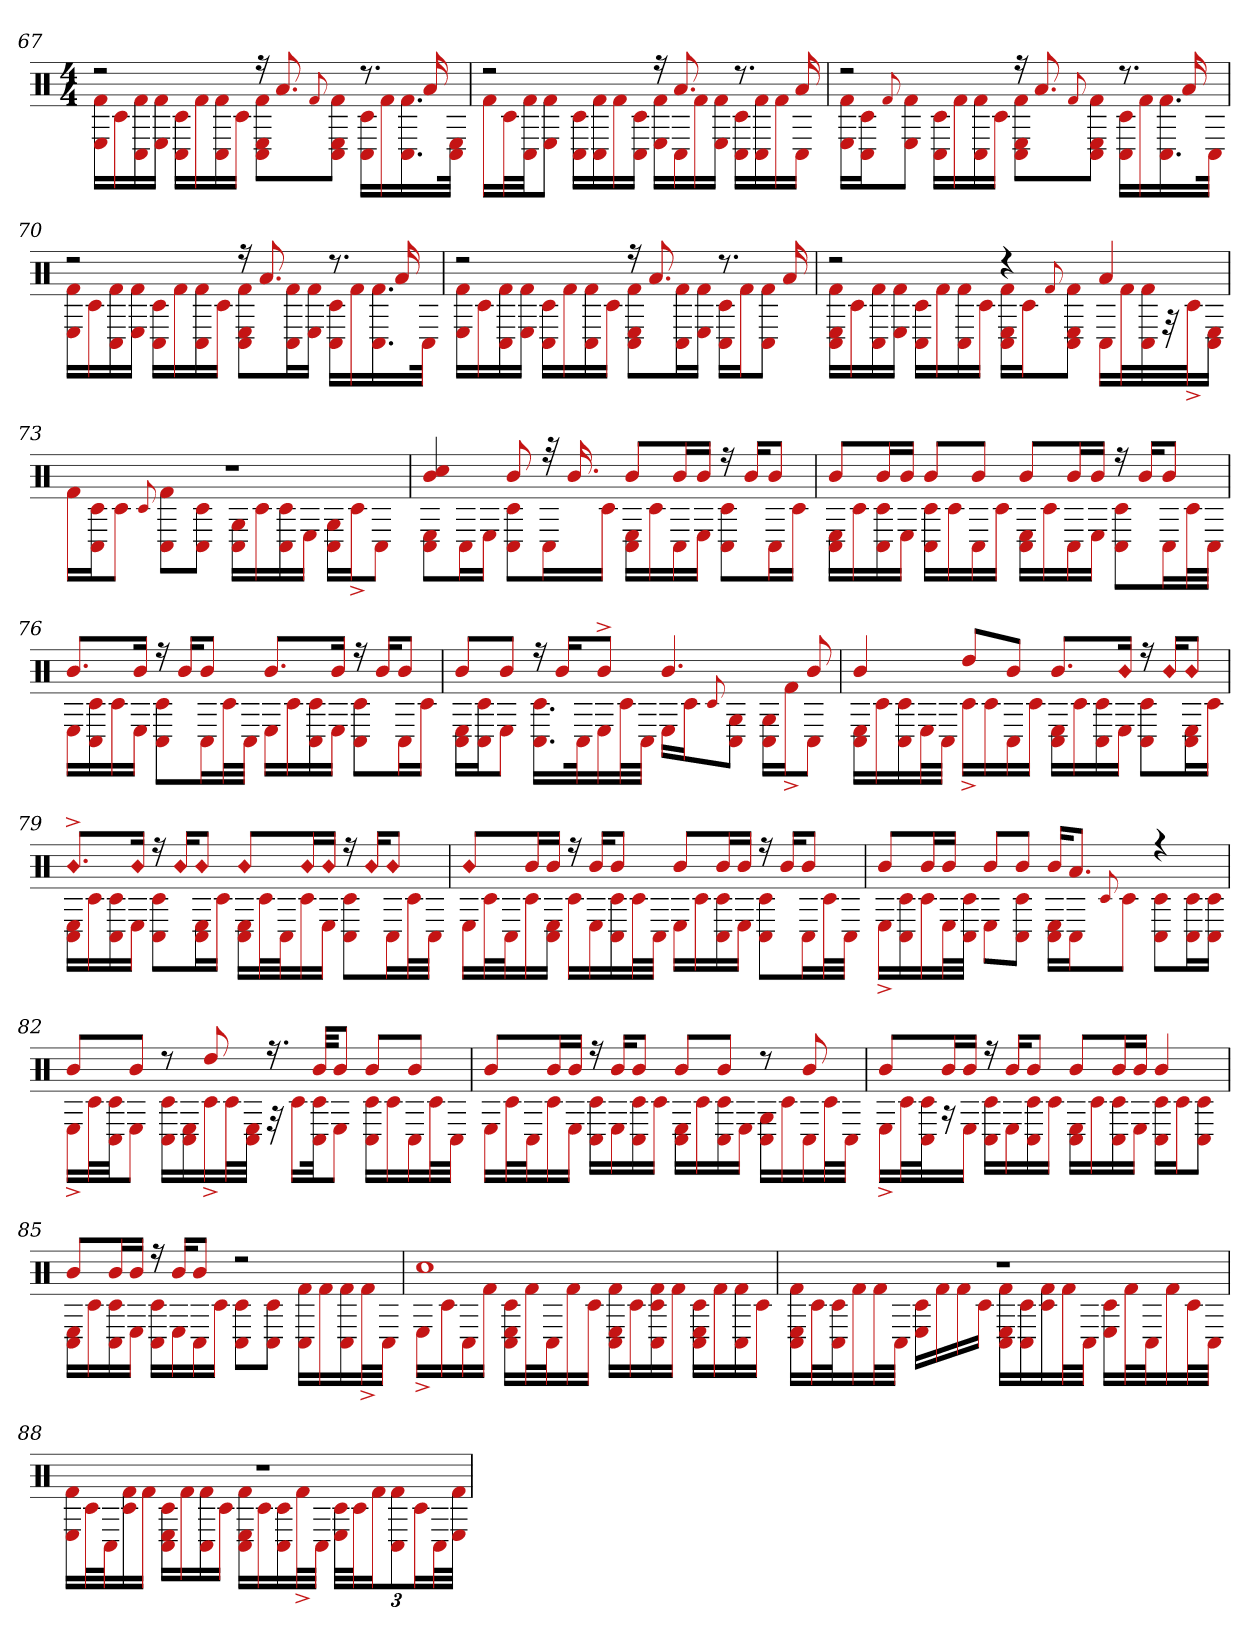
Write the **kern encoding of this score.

**kern
*part1
*staff1
*clefX
*k[]
*M4/4
=67
*^
2r	16E 16f#LL
.	16c#
.	16C# 16f#
.	16f# 16EJJ
.	16C# 16c#LL
.	16f#
.	16f# 16C#
.	16c#JJ
16r	8C# 8f# 8EL
8.a	.
.	8qqf#
.	8C# 8f# 8EJ
8.r	16C# 16c#LL
.	16f#
.	16.C# 16.f#
16a	.
.	32C# 32EJJk
=68	=68
2r	16f#LL
.	32c#L
.	32C# 32f#JJ
.	8E 8f#J
.	16C# 16c#LL
.	16f# 16C#
.	16f#
.	16c# 16C#JJ
16r	16E 16f#LL
8.a	16C#
.	16f#
.	16E 16f#JJ
8.r	16C# 16c#LL
.	16f# 16C#
.	16f#
16a	16C#JJ
=69	=69
2r	16E 16f#LL
.	16c# 16C#J
.	8qqf#
.	8f# 8EJ
.	16C# 16c#LL
.	16f#
.	16C# 16f#
.	16c#JJ
16r	8C# 8E 8f#L
8.a	.
.	8qqf#
.	8C# 8E 8f#J
8.r	16C# 16c#LL
.	16f#
.	16.C# 16.f#
16a	.
.	32C#JJk
=70	=70
2r	16E 16f#LL
.	16c#
.	16C# 16f#
.	16f# 16EJJ
.	16C# 16c#LL
.	16f#
.	16C# 16f#
.	16c#JJ
16r	8C# 8f# 8EL
8.a	.
.	16C# 16f#L
.	16f# 16EJJ
8.r	16C# 16c#LL
.	16f#
.	16.C# 16.f#
16a	.
.	32C#JJk
=71	=71
2r	16E 16f#LL
.	16c#
.	16C# 16f#
.	16E 16f#JJ
.	16C# 16c#LL
.	16f#
.	16C# 16f#
.	16c#JJ
16r	8C# 8E 8f#L
8.a	.
.	16C# 16f#L
.	16f# 16EJJ
8.r	16C# 16c#LL
.	16f#J
.	8C# 8f#J
16a	.
=72	=72
2r	16C# 16E 16f#LL
.	16c#
.	16C# 16f#
.	16f# 16EJJ
.	16C# 16c#LL
.	16f#
.	16C# 16f#
.	16c#JJ
4r	16C# 16E 16f#LL
.	16c#J
.	8qqf#
.	8C# 8f# 8EJ
4a	16C#LL
.	32f#L
.	32C# 32f#
.	32r
.	32c#^J
.	16C# 16EJJ
=73	=73
1r	16f#LL
.	16c# 16C#J
.	8c#J
.	8qqc#
.	8C# 8f#L
.	8C# 8c#J
.	16C# 16GLL
.	16c#
.	16C# 16c#
.	16EJJ
.	16G 16C#LL
.	16c#^J
.	8C#J
=74	=74
4cc# 4b	8C# 8EL
.	16C#L
.	16EJJ
8b	8C# 8c#L
32r	16C#L
16.b	.
.	16c#JJ
8bL	16C# 16ELL
.	16c#
16bL	16C#
16bJJ	16EJJ
16r	8c# 8C#L
16bKL	.
8bJ	16C#L
.	16c#JJ
=75	=75
8bL	16C# 16ELL
.	16c#
16bL	16c# 16C#
16bJJ	16EJJ
8bL	16C# 16c#LL
.	16c#
8bJ	16C#
.	16c#JJ
8bL	16C# 16ELL
.	16c#
16bL	16C#
16bJJ	16EJJ
16r	8C# 8c#L
16bKL	.
8bJ	16C#L
.	32c#L
.	32C#JJJ
=76	=76
8.bL	16ELL
.	16c# 16C#
.	16c#
16bJk	16EJJ
16r	8C# 8c#L
16bKL	.
8bJ	16C#L
.	32c#L
.	32C#JJJ
8.bL	16ELL
.	16c#
.	16C# 16c#
16bJk	16EJJ
16r	8C# 8c#L
16bKL	.
8bJ	16C#L
.	16c#JJ
=77	=77
8bL	16C# 16ELL
.	16c# 16C#J
8bJ	8EJ
16r	16.C# 16.c#LL
16bKL	.
.	32C#k
8b^J	16E
.	32c#L
.	32C#JJJ
4.b	16ELL
.	16c#J
.	8qqc#
.	8C# 8GJ
.	16C# 16GLL
.	16f#^J
8b	8C#J
=78	=78
4b	16C# 16ELL
.	16c#
.	16C# 16c#
.	32EL
.	32C#JJJ
8ddL	16c#^LL
.	16c#
8bJ	16C#
.	16c#JJ
8.bL	16C# 16ELL
.	16c#
.	16C# 16c#
!LO:N:head=diamond	!
16bJk	16EJJ
16r	8C# 8c#L
!LO:N:head=diamond	!
16bKL	.
!LO:N:head=diamond	!
8bJ	16C# 16EL
.	16c#JJ
=79	=79
!LO:N:head=diamond	!
8.b^L	16C# 16ELL
.	16c#
.	16C# 16c#
!LO:N:head=diamond	!
16bJk	16EJJ
16r	8C# 8c#L
!LO:N:head=diamond	!
16bKL	.
!LO:N:head=diamond	!
8bJ	16C# 16EL
.	16c#JJ
!LO:N:head=diamond	!
8bL	16C# 16ELL
.	32c#L
.	32C#J
!LO:N:head=diamond	!
16bL	16c#
!LO:N:head=diamond	!
16bJJ	16EJJ
16r	8C# 8c#L
!LO:N:head=diamond	!
16bKL	.
!LO:N:head=diamond	!
8bJ	16C#L
.	32c#L
.	32C#JJJ
=80	=80
!LO:N:head=diamond	!
8bL	16ELL
.	32c#L
.	32C#J
16bL	16c#
16bJJ	16E 16C#JJ
16r	16c#LL
16bKL	16E
8bJ	16C# 16c#
.	32c#L
.	32C#JJJ
8bL	16ELL
.	16c#
16bL	16C# 16c#
16bJJ	16EJJ
16r	8C# 8c#L
16bKL	.
8bJ	16C#L
.	32c#L
.	32C#JJJ
=81	=81
8bL	16E^LL
.	16c# 16C#
16bL	16c#
16bJJ	32EL
.	32C# 32c#JJJ
8bL	8EL
8bJ	8C# 8c#J
16bKL	16C# 16ELL
8.aJ	16C#J
.	8qqc#
.	8c#J
4r	8C# 8c#L
.	16C# 16c#L
.	16c# 16C#JJ
=82	=82
8bL	16E^LL
.	32c#L
.	32C# 32c#JJ
8bJ	8EJ
8r	16C# 16c#LL
.	16E 16C#
8dd	16c#^
.	32c#L
.	32C# 32EJJJ
16.r	32r
.	16c#LL
32bKKL	32C# 32c#Jk
8bJ	8EJ
8bL	16c# 16C#LL
.	16c#
8bJ	16C#
.	32c#L
.	32C#JJJ
=83	=83
8bL	16ELL
.	32c#L
.	32C#J
16bL	16c#
16bJJ	16EJJ
16r	16C# 16c#LL
16bKL	16E
8bJ	16C# 16c#
.	16c#JJ
8bL	16C# 16ELL
.	16c#
8bJ	16C# 16c#
.	16EJJ
8r	16C# 16GLL
.	16c#
8b	16C#
.	32c#L
.	32C#JJJ
=84	=84
8bL	16E^LL
.	32c#L
.	32C# 32c#J
16bL	16r
16bJJ	16EJJ
16r	16C# 16c#LL
16bKL	16E
8bJ	16C# 16c#
.	16c#JJ
8bL	16C# 16ELL
.	16c#
16bL	16C# 16c#
16bJJ	16EJJ
4b	16C# 16c#LL
.	16c#J
.	8C# 8c#J
=85	=85
8bL	16C# 16ELL
.	16c#
16bL	16c# 16C#
16bJJ	16EJJ
16r	16C# 16c#LL
16bKL	16E
8bJ	16C#
.	16c#JJ
2r	8C# 8c#L
.	8C# 8c#J
.	16C# 16f#LL
.	16f#
.	16C# 16f#
.	32f#^L
.	32C#JJJ
=86	=86
1cc#	16E^LL
.	16c#
.	16C#
.	16f#JJ
.	16C# 16c# 16ELL
.	32f#L
.	32C#J
.	16f#
.	16c#JJ
.	16C# 16f# 16ELL
.	16c#
.	16C# 16c# 16f#
.	16f#JJ
.	16C# 16c# 16ELL
.	16f#
.	16C# 16f#
.	16c#JJ
=87	=87
1r	16C# 16E 16f#LL
.	32c#L
.	32C# 32c#J
.	16f#
.	32f#L
.	32C#JJJ
.	16E 16c#LL
.	16f#
.	16f#
.	16c#JJ
.	16C# 16E 16f#LL
.	16c# 16C#
.	16c# 16f#
.	32f#L
.	32C#JJJ
.	16E 16c#LL
.	32f#L
.	32C#J
.	16f#
.	32c#L
.	32C#JJJ
=88	=88
1r	16E 16f#LL
.	32c#L
.	32C#J
.	16c# 16f#
.	16f#JJ
.	16C# 16c# 16ELL
.	16f#
.	16C# 16f#
.	16c#JJ
.	16C# 16f# 16ELL
.	16c#
.	16C# 16c#
.	32f#^L
.	32C#JJJ
.	48c# 48ELLL
.	48c#J
.	24f#J
.	12C# 12f#
.	24c#L
.	48C#L
.	48E 48f#JJJ
*v	*v
=
*-
